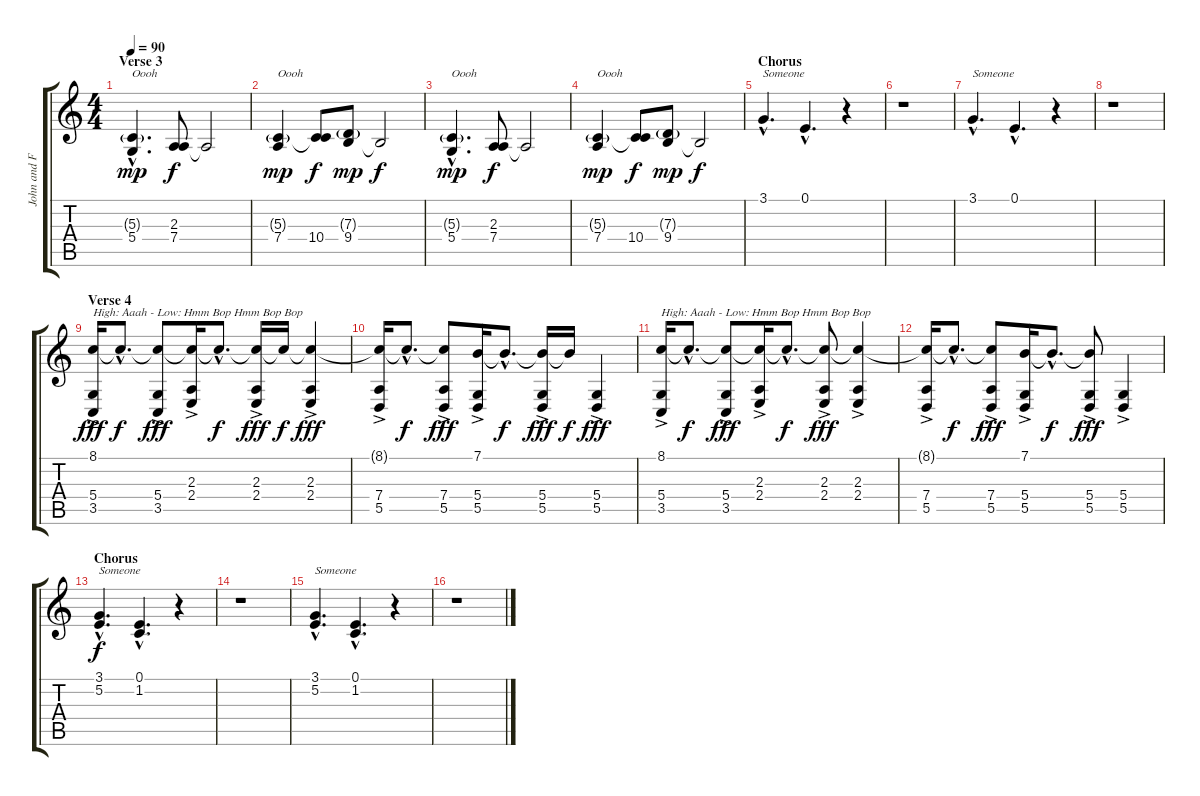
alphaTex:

\track ("John and Flea Vocals" "John and F") {instrument sopranosax}
\staff {score tabs}
\tuning (E4 B3 G3 D3 A2 E2) {hide}
\ts (4 4)
\section ("" "Verse 3")
\tempo 90
\clef g2
\ks c
(5.3{g hac} 5.4{hac}).4{d txt "Oooh" dy mp} (2.3 7.4).8{dy f} 7.4{t}.2 |
(5.3{g} 7.4).4{txt "Oooh" dy mp} (5.3{t} 10.4).8{dy f} (7.3{g} 9.4).8{dy mp} 9.4{t}.2{dy f} |
(5.3{g hac} 5.4{hac}).4{d txt "Oooh" dy mp} (2.3 7.4).8{dy f} 7.4{t}.2 |
(5.3{g} 7.4).4{txt "Oooh" dy mp} (5.3{t} 10.4).8{dy f} (7.3{g} 9.4).8{dy mp} 9.4{t}.2{dy f} |
\section ("" "Chorus")
3.1{hac}.4{d txt "Someone"} 0.1{hac}.4{d} r.4 |
r.1 |
3.1{hac}.4{d txt "Someone"} 0.1{hac}.4{d} r.4 |
r.1 |
\section ("" "Verse 4")
(8.1 5.4{ac} 3.5{ac}).16{txt "High: Aaah - Low: Hmm Bop Hmm Bop Bop" dy fff} 8.1{hac t}.8{d dy f} (8.1{t} 5.4{ac} 3.5{ac}).8{dy fff} (8.1{t} 2.3{ac} 2.4{ac}).16 8.1{hac t}.8{d dy f} (8.1{t} 2.3{ac} 2.4{ac}).16{dy fff} 8.1{t}.16{dy f} (8.1{t} 2.3{ac} 2.4{ac}).4{dy fff} |
(8.1{t} 7.4{ac} 5.5{ac}).16 8.1{hac t}.8{d dy f} (8.1{t} 7.4{ac} 5.5{ac}).8{dy fff} (7.1 5.4{ac} 5.5{ac}).16 7.1{hac t}.8{d dy f} (7.1{t} 5.4{ac} 5.5{ac}).16{dy fff} 7.1{t}.16{dy f} (5.4{ac} 5.5{ac}).4{dy fff} |
(8.1 5.4{ac} 3.5{ac}).16{txt "High: Aaah - Low: Hmm Bop Hmm Bop Bop"} 8.1{hac t}.8{d dy f} (8.1{t} 5.4{ac} 3.5{ac}).8{dy fff} (8.1{t} 2.3{ac} 2.4{ac}).16 8.1{hac t}.8{d dy f} (8.1{t} 2.3{ac} 2.4{ac}).8{dy fff} (8.1{t} 2.3{ac} 2.4{ac}).4 |
(8.1{t} 7.4{ac} 5.5{ac}).16 8.1{hac t}.8{d dy f} (8.1{t} 7.4{ac} 5.5{ac}).8{dy fff} (7.1 5.4{ac} 5.5{ac}).16 7.1{hac t}.8{d dy f} (7.1{t} 5.4{ac} 5.5{ac}).8{dy fff} (5.4{ac} 5.5{ac}).4 |
\section ("" "Chorus")
(3.1{hac} 5.2{hac}).4{d txt "Someone" dy f} (0.1{hac} 1.2{hac}).4{d} r.4 |
r.1 |
(3.1{hac} 5.2{hac}).4{d txt "Someone"} (0.1{hac} 1.2{hac}).4{d} r.4 |
r.1
